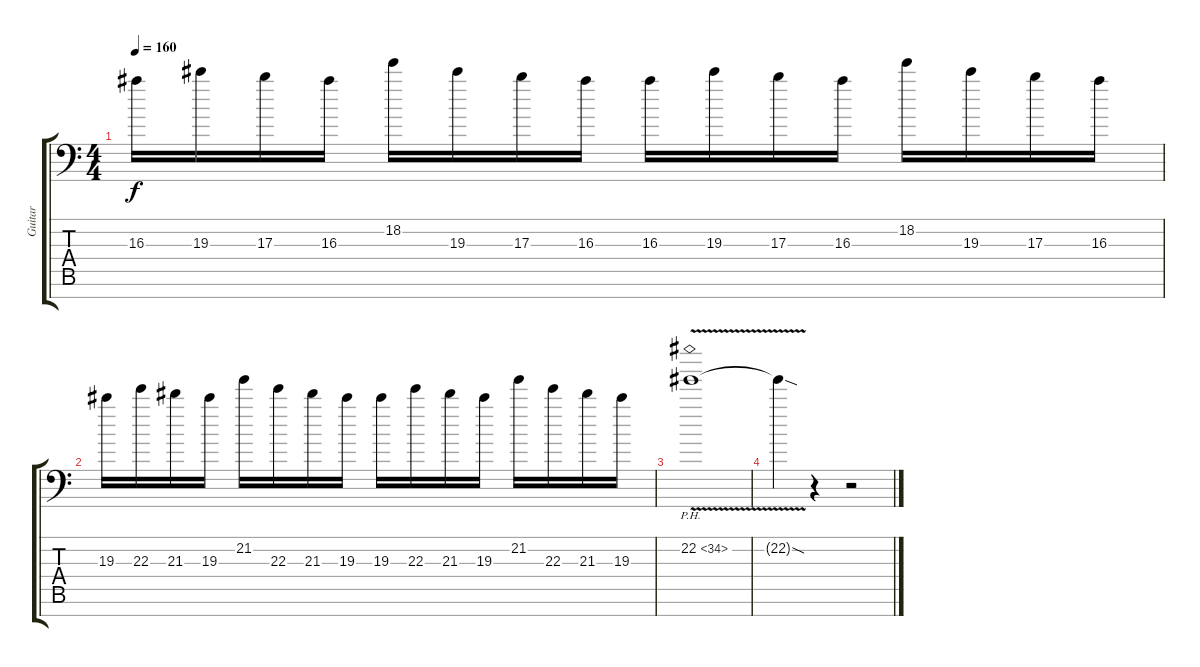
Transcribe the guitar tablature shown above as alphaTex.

\track ("Guitar" "Guitar") {instrument distortionguitar}
\staff {score tabs}
\tuning (Eb4 Bb3 Gb3 Db3 Ab2 Eb2 Bb1) {hide}
\ts (4 4)
\tempo 160
\clef f4
\ks c
16.3.16{dy f} 19.3.16 17.3.16 16.3.16 18.2.16 19.3.16 17.3.16 16.3.16 16.3.16 19.3.16 17.3.16 16.3.16 18.2.16 19.3.16 17.3.16 16.3.16 |
19.3.16 22.3.16 21.3.16 19.3.16 21.2.16 22.3.16 21.3.16 19.3.16 19.3.16 22.3.16 21.3.16 19.3.16 21.2.16 22.3.16 21.3.16 19.3.16 |
22.2{ph 12 v}.1 |
22.2{sod t}.4 r.4 r.2
